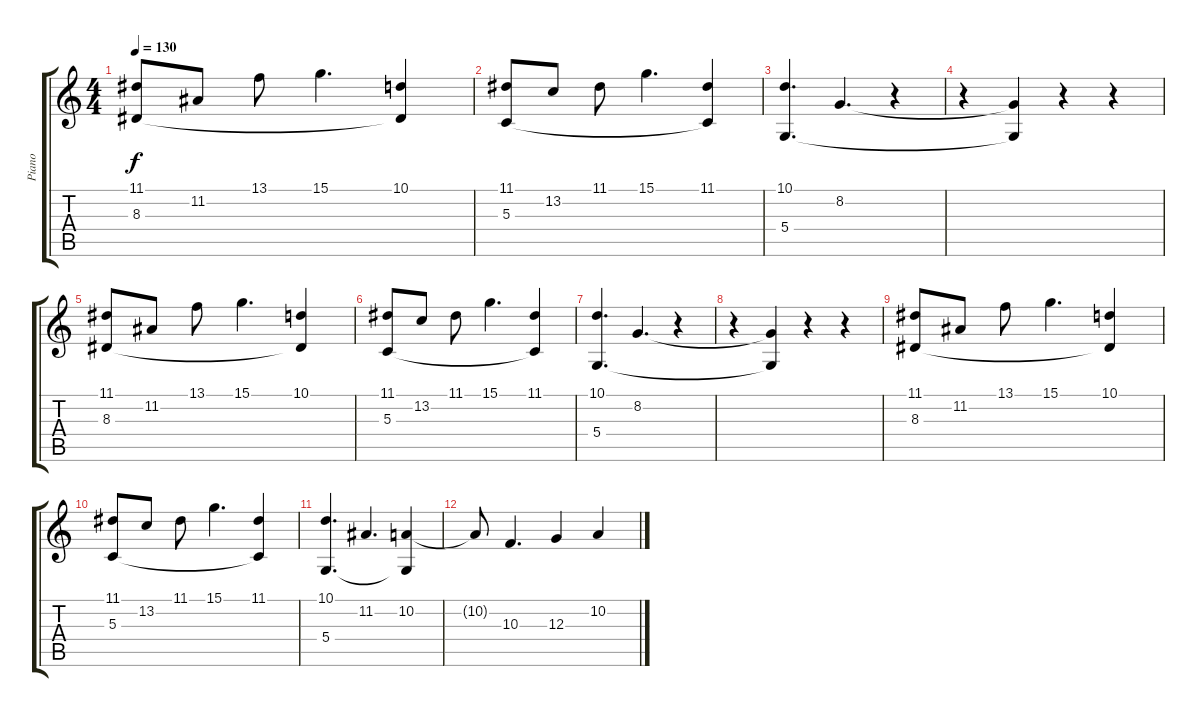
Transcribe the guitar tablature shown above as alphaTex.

\track ("Piano" "Piano") {instrument acousticgrandpiano}
\staff {score tabs}
\tuning (E4 B3 G3 D3 A2 E2) {hide}
\ts (4 4)
\tempo 130
\clef g2
\ks c
(11.1 8.3).8{dy f} 11.2.8 13.1.8 15.1.4{d} (10.1 8.3{t}).4 |
(11.1 5.3).8 13.2.8 11.1.8 15.1.4{d} (11.1 5.3{t}).4 |
(10.1 5.4).4{d} 8.2.4{d} r.4 |
r.4 (8.2{t} 5.4{t}).4 r.4 r.4 |
(11.1 8.3).8 11.2.8 13.1.8 15.1.4{d} (10.1 8.3{t}).4 |
(11.1 5.3).8 13.2.8 11.1.8 15.1.4{d} (11.1 5.3{t}).4 |
(10.1 5.4).4{d} 8.2.4{d} r.4 |
r.4 (8.2{t} 5.4{t}).4 r.4 r.4 |
(11.1 8.3).8 11.2.8 13.1.8 15.1.4{d} (10.1 8.3{t}).4 |
(11.1 5.3).8 13.2.8 11.1.8 15.1.4{d} (11.1 5.3{t}).4 |
(10.1 5.4).4{d} 11.2.4{d} (10.2 5.4{t}).4 |
10.2{t}.8 10.3.4{d} 12.3.4 10.2.4
